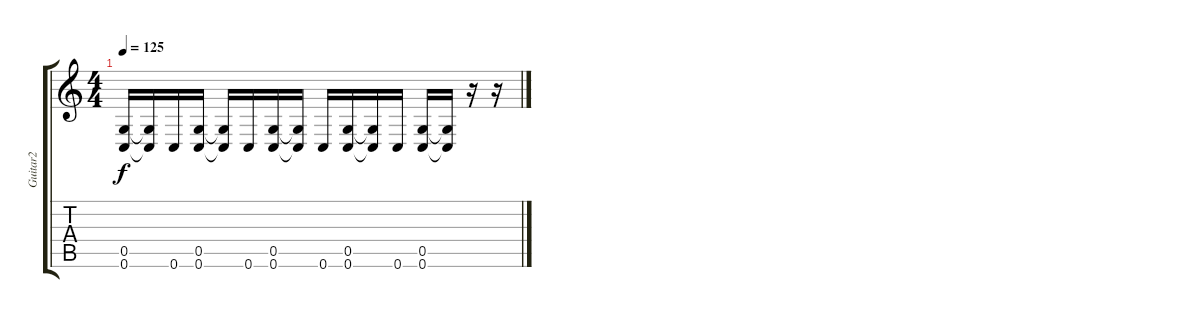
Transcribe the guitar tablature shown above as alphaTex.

\track ("Guitar2" "Guitar2") {instrument distortionguitar}
\staff {score tabs}
\tuning (D4 A3 F3 C3 G2 C2) {hide}
\ts (4 4)
\tempo 125
\clef g2
\ks c
(0.5 0.6).16{dy f} (0.5{t} 0.6{t}).16 0.6.16 (0.5 0.6).16 (0.5{t} 0.6{t}).16 0.6.16 (0.5 0.6).16 (0.5{t} 0.6{t}).16 0.6.16 (0.5 0.6).16 (0.5{t} 0.6{t}).16 0.6.16 (0.5 0.6).16 (0.5{t} 0.6{t}).16 r.16 r.16
